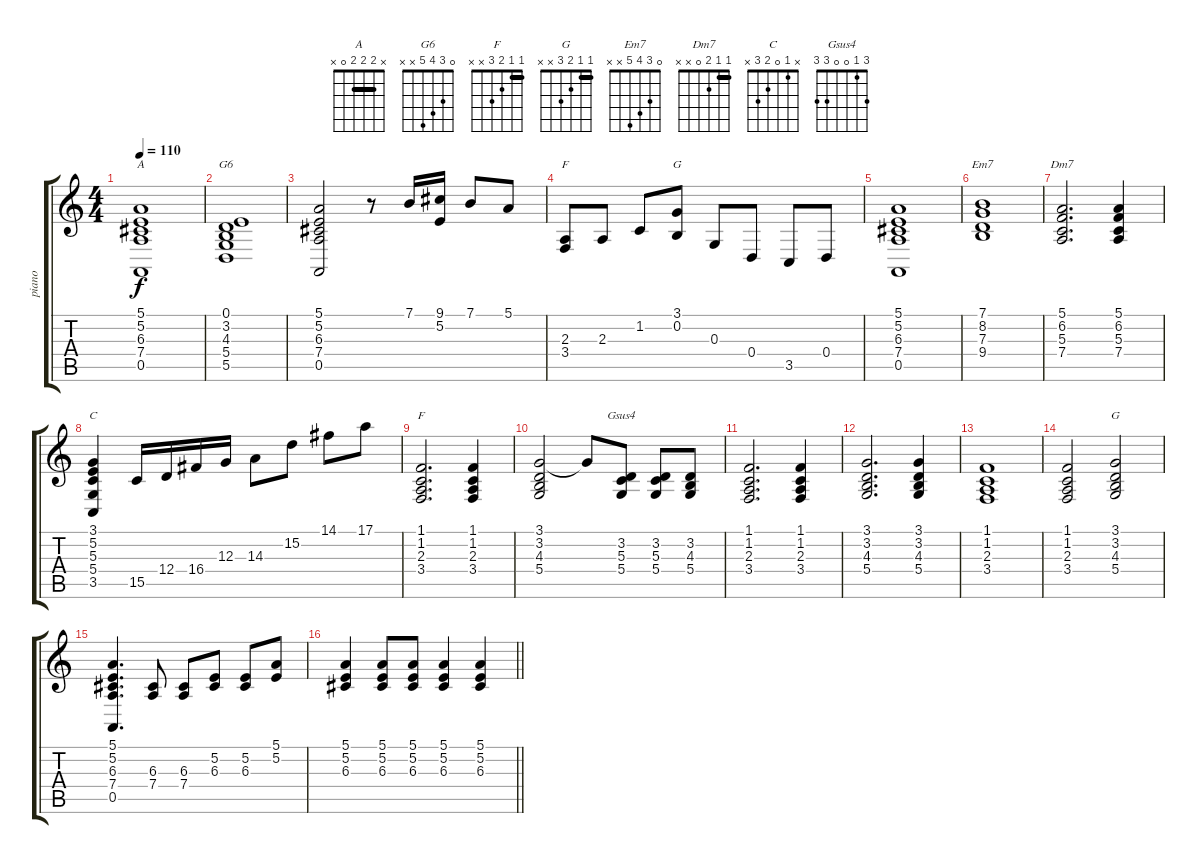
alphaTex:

\track ("piano" "piano") {instrument electricgrandpiano}
\staff {score tabs}
\tuning (E4 B3 G3 D3 A2 E2) {hide}
\chord ("A" x 2 2 2 0 x) {barre 2}
\chord ("G6" 0 3 4 5 x x)
\chord ("F" 1 1 2 3 0 1) {barre 1}
\chord ("G" 3 0 0 0 2 3)
\chord ("Em7" 0 3 4 5 x x)
\chord ("Dm7" 1 1 2 0 x x) {barre 1}
\chord ("C" x 1 0 2 3 x)
\chord ("F" 1 1 2 3 x x) {barre 1}
\chord ("Gsus4" 3 1 0 0 3 3)
\chord ("G" 1 1 2 3 x x) {barre 1}
\ts (4 4)
\tempo 110
\clef g2
\ks c
(5.1 5.2 6.3 7.4 0.5).1{ch "A" dy f} |
(0.1 3.2 4.3 5.4 5.5).1{ch "G6"} |
(5.1 5.2 6.3 7.4 0.5).2 r.8 7.1.16 (9.1 5.2).16 7.1.8 5.1.8 |
(2.3 3.4).8{ch "F"} 2.3.8 1.2.8 (3.1 0.2).8{ch "G"} 0.3.8 0.4.8 3.5.8 0.4.8 |
(5.1 5.2 6.3 7.4 0.5).1 |
(7.1 8.2 7.3 9.4).1{ch "Em7"} |
(5.1 6.2 5.3 7.4).2{d ch "Dm7"} (5.1 6.2 5.3 7.4).4 |
(3.1 5.2 5.3 5.4 3.5).4{ch "C"} 15.5.16 12.4.16 16.4.16 12.3.16 14.3.8 15.2.8 14.1.8 17.1.8 |
(1.1 1.2 2.3 3.4).2{d ch "F"} (1.1 1.2 2.3 3.4).4 |
(3.1 3.2 4.3 5.4).2 3.1{t}.8 (3.2 5.3 5.4).8{ch "Gsus4"} (3.2 5.3 5.4).8 (3.2 4.3 5.4).8 |
(1.1 1.2 2.3 3.4).2{d} (1.1 1.2 2.3 3.4).4 |
(3.1 3.2 4.3 5.4).2{d} (3.1 3.2 4.3 5.4).4 |
(1.1 1.2 2.3 3.4).1 |
(1.1 1.2 2.3 3.4).2 (3.1 3.2 4.3 5.4).2{ch "G"} |
(5.1 5.2 6.3 7.4 0.5).4{d} (6.3 7.4).8 (6.3 7.4).8 (5.2 6.3).8 (5.2 6.3).8 (5.1 5.2).8 |
\barLineRight lightlight
(5.1 5.2 6.3).4 (5.1 5.2 6.3).8 (5.1 5.2 6.3).8 (5.1 5.2 6.3).4 (5.1 5.2 6.3).4
